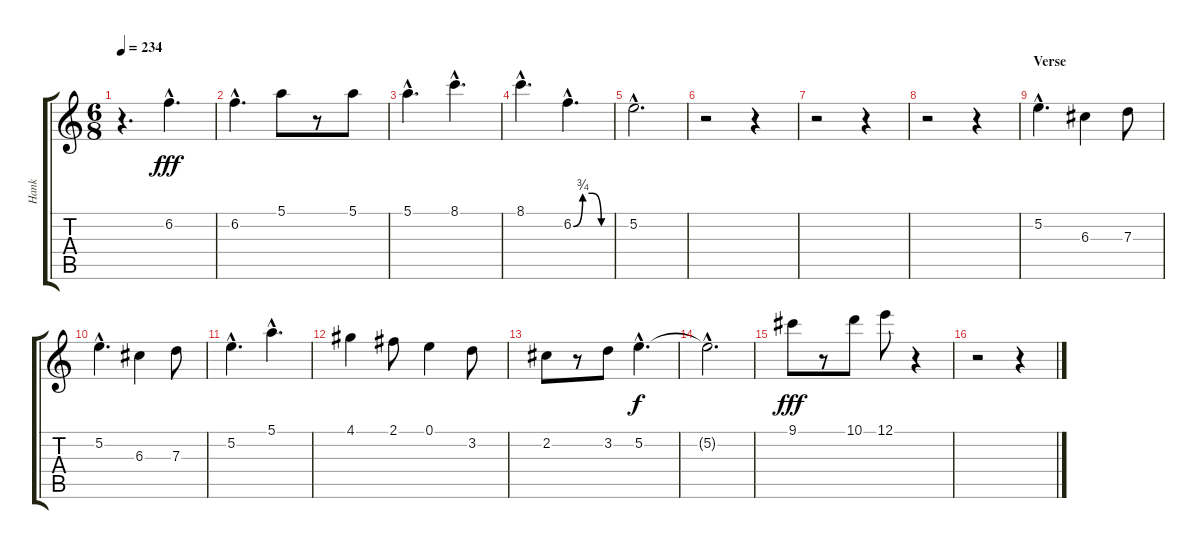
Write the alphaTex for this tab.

\track ("Hank" "Hank") {instrument electricguitarjazz}
\staff {score tabs}
\tuning (E4 B3 G3 D3 A2 E2) {hide}
\ts (6 8)
\tempo 234
\clef g2
\ks c
r.4{d dy f} 6.2{hac}.4{d dy fff} |
6.2{hac}.4{d} 5.1.8 r.8 5.1.8 |
5.1{hac}.4{d} 8.1{hac}.4{d} |
8.1{hac}.4{d} 6.2{be (custom 0 0 15 3 30 3 45 0 60 0) hac}.4{d} |
5.2{hac}.2{d} |
r.2 r.4 |
r.2 r.4 |
r.2 r.4 |
\section ("" "Verse")
5.2{hac}.4{d instrument electricguitarjazz} 6.3.4 7.3.8 |
5.2{hac}.4{d} 6.3.4 7.3.8 |
5.2{hac}.4{d} 5.1{hac}.4{d} |
4.1.4 2.1.8 0.1.4 3.2.8 |
2.2.8 r.8 3.2.8 5.2{hac}.4{d dy f} |
5.2{hac t}.2{d} |
9.1.8{dy fff instrument electricguitarmuted} r.8 10.1.8 12.1.8 r.4 |
r.2 r.4
